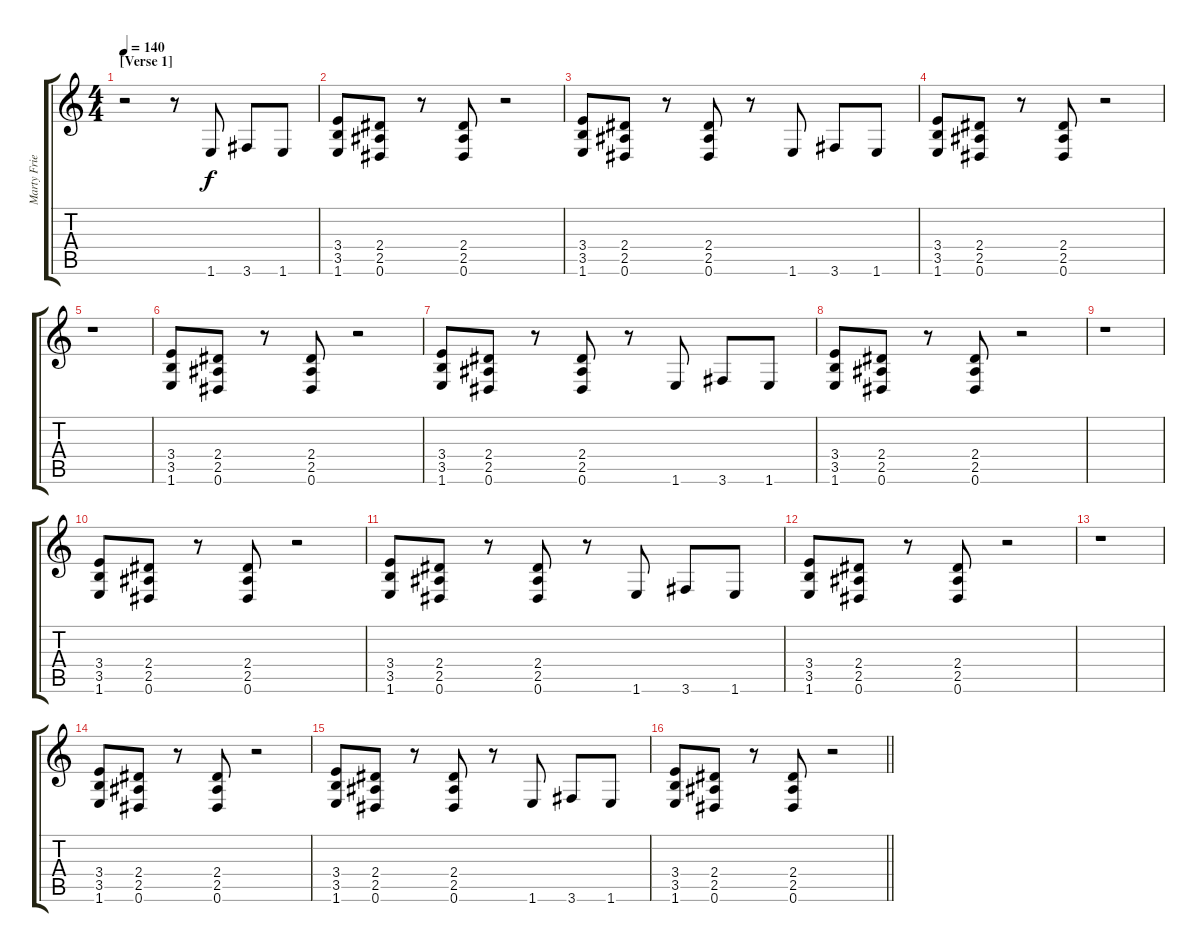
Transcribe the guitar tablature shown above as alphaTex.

\track ("Marty Friedman" "Marty Frie") {instrument distortionguitar}
\staff {score tabs}
\tuning (Eb4 Bb3 Gb3 Db3 Ab2 Eb2) {hide}
\ts (4 4)
\section ("" "[Verse 1]")
\tempo 140
\clef g2
\ks c
r.2{dy f instrument distortionguitar} r.8 1.6.8 3.6.8 1.6.8 |
(3.4 3.5 1.6).8 (2.4 2.5 0.6).8 r.8 (2.4 2.5 0.6).8 r.2 |
(3.4 3.5 1.6).8 (2.4 2.5 0.6).8 r.8 (2.4 2.5 0.6).8 r.8 1.6.8 3.6.8 1.6.8 |
(3.4 3.5 1.6).8 (2.4 2.5 0.6).8 r.8 (2.4 2.5 0.6).8 r.2 |
r.1 |
(3.4 3.5 1.6).8 (2.4 2.5 0.6).8 r.8 (2.4 2.5 0.6).8 r.2 |
(3.4 3.5 1.6).8 (2.4 2.5 0.6).8 r.8 (2.4 2.5 0.6).8 r.8 1.6.8 3.6.8 1.6.8 |
(3.4 3.5 1.6).8 (2.4 2.5 0.6).8 r.8 (2.4 2.5 0.6).8 r.2 |
r.1 |
(3.4 3.5 1.6).8 (2.4 2.5 0.6).8 r.8 (2.4 2.5 0.6).8 r.2 |
(3.4 3.5 1.6).8 (2.4 2.5 0.6).8 r.8 (2.4 2.5 0.6).8 r.8 1.6.8 3.6.8 1.6.8 |
(3.4 3.5 1.6).8 (2.4 2.5 0.6).8 r.8 (2.4 2.5 0.6).8 r.2 |
r.1 |
(3.4 3.5 1.6).8 (2.4 2.5 0.6).8 r.8 (2.4 2.5 0.6).8 r.2 |
(3.4 3.5 1.6).8 (2.4 2.5 0.6).8 r.8 (2.4 2.5 0.6).8 r.8 1.6.8 3.6.8 1.6.8 |
\barLineRight lightlight
(3.4 3.5 1.6).8 (2.4 2.5 0.6).8 r.8 (2.4 2.5 0.6).8 r.2
